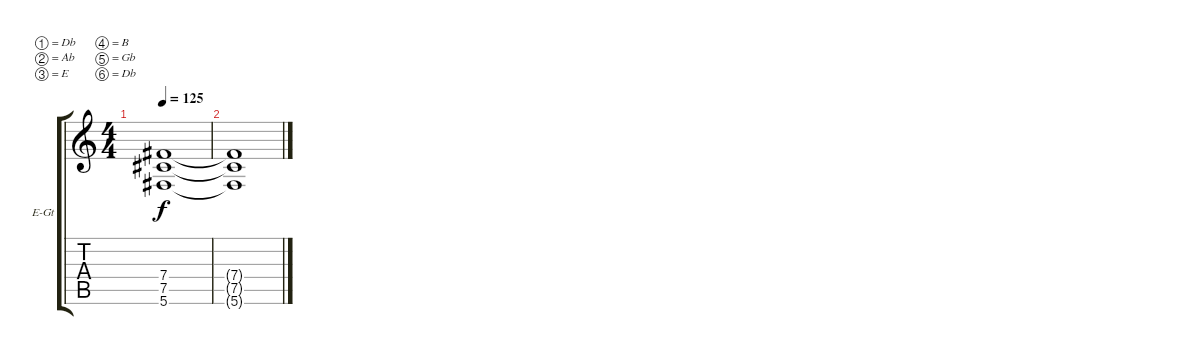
\bracketExtendMode groupsimilarinstruments
\firstSystemTrackNameOrientation horizontal
\otherSystemsTrackNameOrientation horizontal
\track ("Distortion 02" "E-Gt") {instrument overdrivenguitar}
\staff {score tabs}
\tuning (Db4 Ab3 E3 B2 Gb2 Db2)
\ts (4 4)
\tempo 125
\clef g2
\ks c
(7.4{t} 7.5{t} 5.6{t}).1{dy f} |
(7.4{t} 7.5{t} 5.6{t}).1
